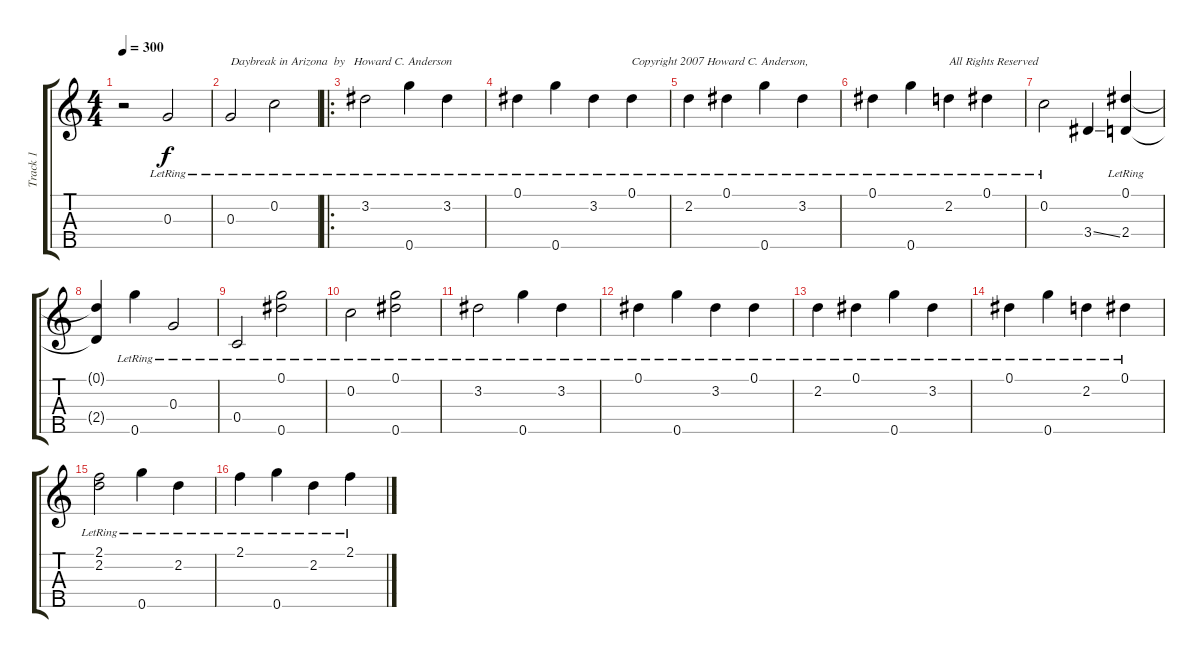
\track ("Track 1" "Track 1") {instrument banjo}
\staff {score tabs}
\tuning (Eb4 C4 G3 C3 G4) {hide}
\displaytranspose 12
\ts (4 4)
\tempo 300
\clef g2
\ks c
r.2{dy f instrument banjo} 0.3{lr}.2 |
0.3{lr}.2{txt "Daybreak in Arizona  by   Howard C. Anderson"} 0.2{lr}.2 |
\ro
3.2{lr}.2 0.5{lr}.4 3.2{lr}.4 |
0.1{lr}.4 0.5{lr}.4 3.2{lr}.4 0.1{lr}.4{txt "Copyright 2007 Howard C. Anderson, "} |
2.2{lr}.4 0.1{lr}.4 0.5{lr}.4 3.2{lr}.4 |
0.1{lr}.4 0.5{lr}.4 2.2{lr}.4{txt "All Rights Reserved"} 0.1{lr}.4 |
0.2{lr}.2 3.4{ss}.4 (0.1{lr} 2.4{lr}).4 |
(0.1{t} 2.4{t}).4 0.5{lr}.4 0.3{lr}.2 |
0.4{lr}.2 (0.1{lr} 0.5{lr}).2 |
0.2{lr}.2 (0.1{lr} 0.5{lr}).2 |
3.2{lr}.2 0.5{lr}.4 3.2{lr}.4 |
0.1{lr}.4 0.5{lr}.4 3.2{lr}.4 0.1{lr}.4 |
2.2{lr}.4 0.1{lr}.4 0.5{lr}.4 3.2{lr}.4 |
0.1{lr}.4 0.5{lr}.4 2.2{lr}.4 0.1{lr}.4 |
(2.1{lr} 2.2{lr}).2 0.5{lr}.4 2.2{lr}.4 |
2.1{lr}.4 0.5{lr}.4 2.2{lr}.4 2.1{lr}.4
